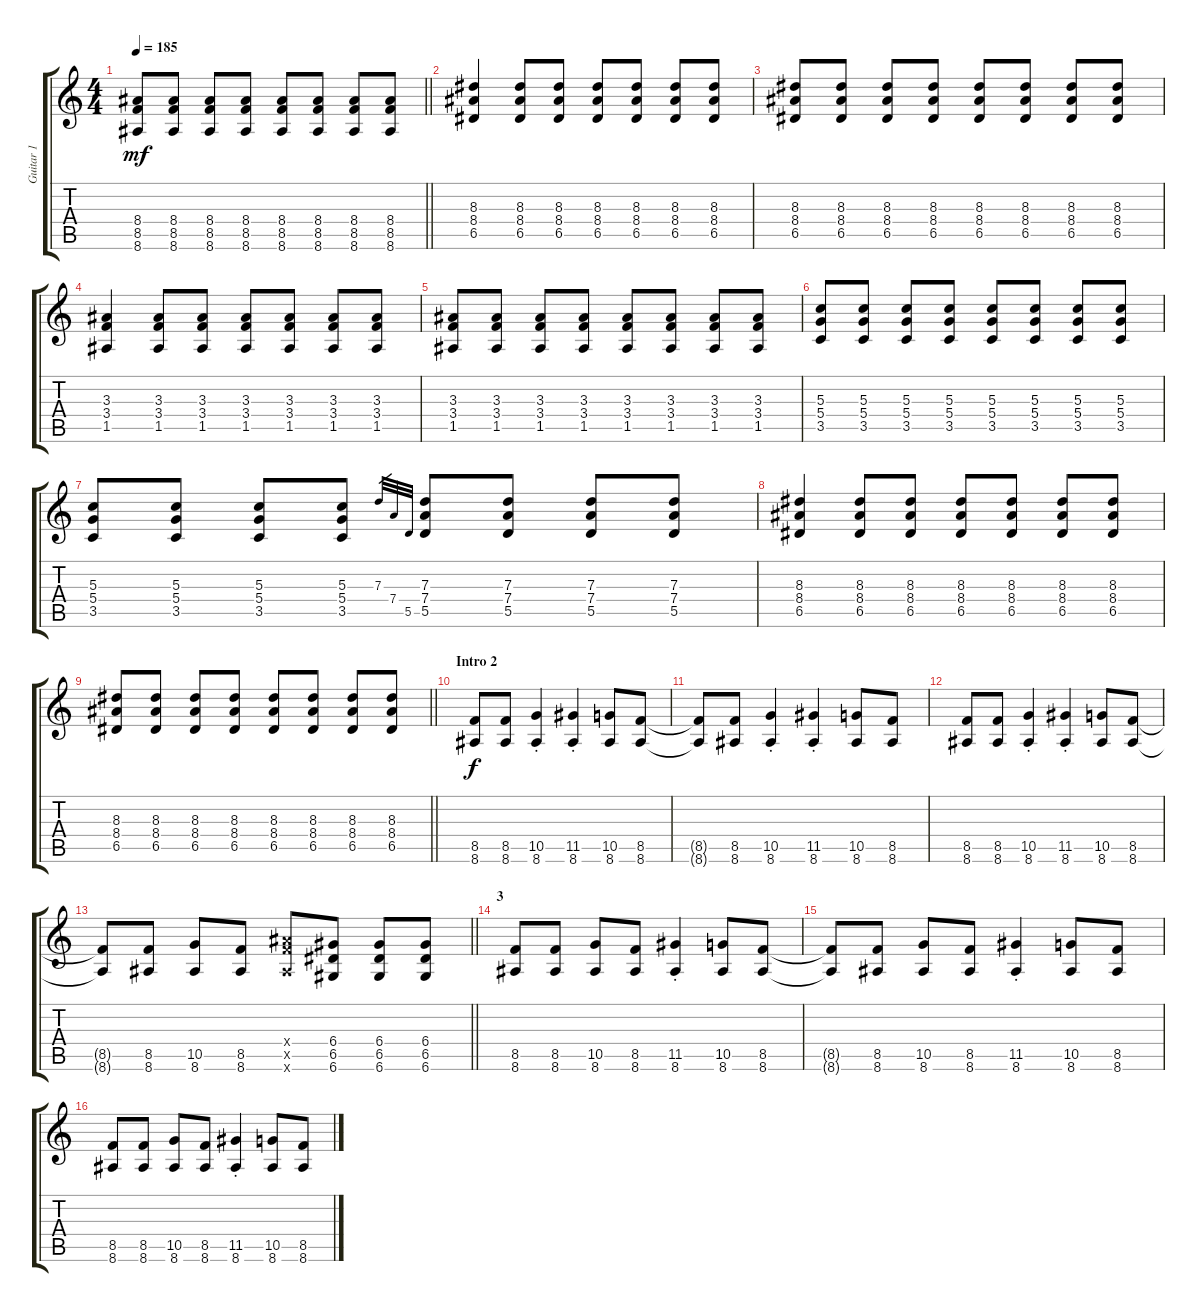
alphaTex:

\track ("Guitar 1" "Guitar 1") {instrument overdrivenguitar}
\staff {score tabs}
\tuning (E4 B3 G3 D3 A2 D2) {hide}
\ts (4 4)
\tempo 185
\clef g2
\barLineRight lightlight
\ks c
(8.4{t} 8.5{t} 8.6{t}).8{dy mf} (8.4 8.5 8.6).8 (8.4 8.5 8.6).8 (8.4 8.5 8.6).8 (8.4 8.5 8.6).8 (8.4 8.5 8.6).8 (8.4 8.5 8.6).8 (8.4 8.5 8.6).8 |
(8.3 8.4 6.5).4 (8.3 8.4 6.5).8 (8.3 8.4 6.5).8 (8.3 8.4 6.5).8 (8.3 8.4 6.5).8 (8.3 8.4 6.5).8 (8.3 8.4 6.5).8 |
(8.3 8.4 6.5).8 (8.3 8.4 6.5).8 (8.3 8.4 6.5).8 (8.3 8.4 6.5).8 (8.3 8.4 6.5).8 (8.3 8.4 6.5).8 (8.3 8.4 6.5).8 (8.3 8.4 6.5).8 |
(3.3 3.4 1.5).4 (3.3 3.4 1.5).8 (3.3 3.4 1.5).8 (3.3 3.4 1.5).8 (3.3 3.4 1.5).8 (3.3 3.4 1.5).8 (3.3 3.4 1.5).8 |
(3.3 3.4 1.5).8 (3.3 3.4 1.5).8 (3.3 3.4 1.5).8 (3.3 3.4 1.5).8 (3.3 3.4 1.5).8 (3.3 3.4 1.5).8 (3.3 3.4 1.5).8 (3.3 3.4 1.5).8 |
(5.3 5.4 3.5).8 (5.3 5.4 3.5).8 (5.3 5.4 3.5).8 (5.3 5.4 3.5).8 (5.3 5.4 3.5).8 (5.3 5.4 3.5).8 (5.3 5.4 3.5).8 (5.3 5.4 3.5).8 |
(5.3 5.4 3.5).8 (5.3 5.4 3.5).8 (5.3 5.4 3.5).8 (5.3 5.4 3.5).8 7.3.32{gr} 7.4.32{gr} 5.5.32{gr} (7.3 7.4 5.5).8 (7.3 7.4 5.5).8 (7.3 7.4 5.5).8 (7.3 7.4 5.5).8 |
(8.3 8.4 6.5).4 (8.3 8.4 6.5).8 (8.3 8.4 6.5).8 (8.3 8.4 6.5).8 (8.3 8.4 6.5).8 (8.3 8.4 6.5).8 (8.3 8.4 6.5).8 |
\barLineRight lightlight
(8.3 8.4 6.5).8 (8.3 8.4 6.5).8 (8.3 8.4 6.5).8 (8.3 8.4 6.5).8 (8.3 8.4 6.5).8 (8.3 8.4 6.5).8 (8.3 8.4 6.5).8 (8.3 8.4 6.5).8 |
\section ("" "Intro 2")
(8.5 8.6).8{dy f balance 2} (8.5 8.6).8 (10.5{st} 8.6).4 (11.5{st} 8.6).4 (10.5 8.6).8 (8.5 8.6).8 |
(8.5{t} 8.6{t}).8 (8.5 8.6).8 (10.5{st} 8.6).4 (11.5{st} 8.6).4 (10.5 8.6).8 (8.5 8.6).8 |
(8.5 8.6).8 (8.5 8.6).8 (10.5{st} 8.6).4 (11.5{st} 8.6).4 (10.5 8.6).8 (8.5 8.6).8 |
\barLineRight lightlight
(8.5{t} 8.6{t}).8 (8.5 8.6).8 (10.5 8.6).8 (8.5 8.6).8 (8.4{x} 8.5{x} 8.6{x}).8 (6.4 6.5 6.6).8 (6.4 6.5 6.6).8 (6.4 6.5 6.6).8 |
\section ("" "3")
(8.5 8.6).8 (8.5 8.6).8 (10.5 8.6).8 (8.5 8.6).8 (11.5{st} 8.6).4 (10.5 8.6).8 (8.5 8.6).8 |
(8.5{t} 8.6{t}).8 (8.5 8.6).8 (10.5 8.6).8 (8.5 8.6).8 (11.5{st} 8.6).4 (10.5 8.6).8 (8.5 8.6).8 |
(8.5 8.6).8 (8.5 8.6).8 (10.5 8.6).8 (8.5 8.6).8 (11.5{st} 8.6).4 (10.5 8.6).8 (8.5 8.6).8
